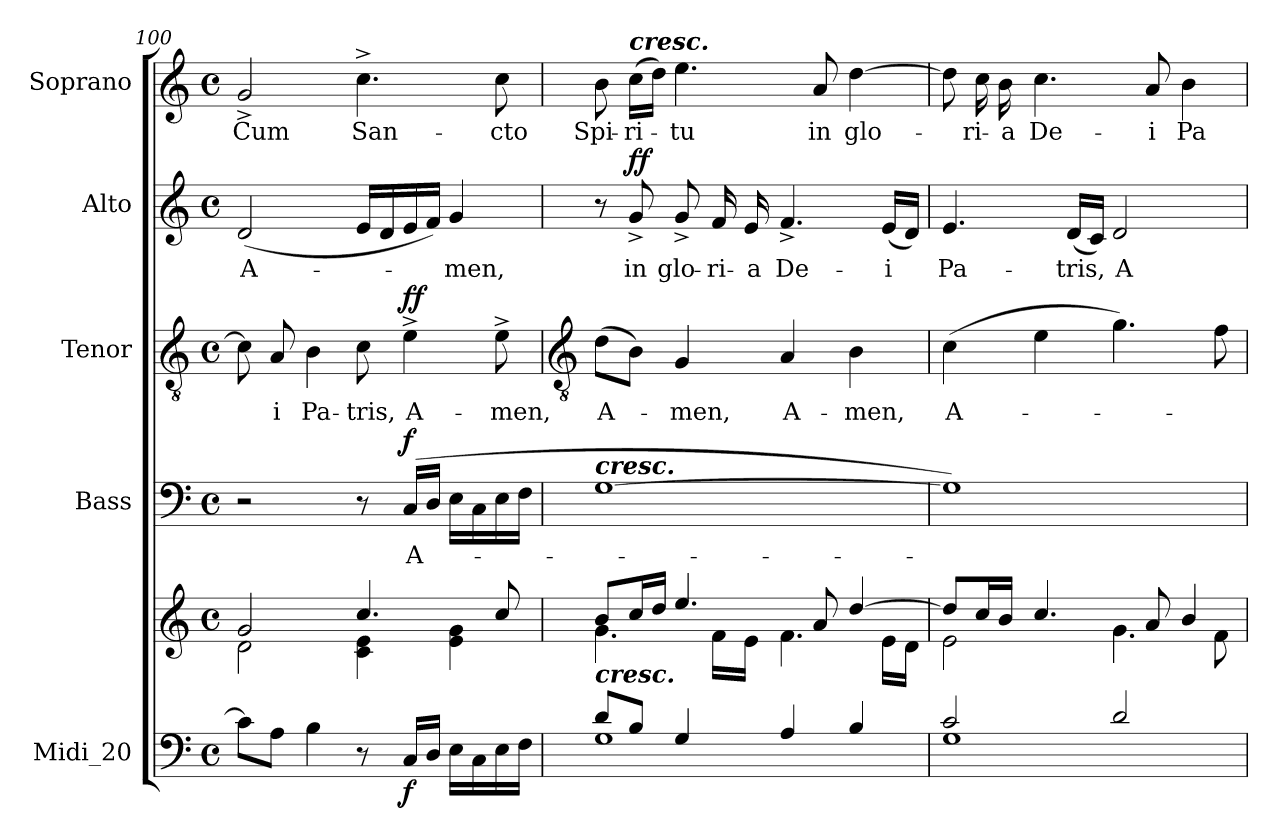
**kern	**kern	**dynam	**kern	**text	**dynam	**kern	**text	**dynam	**kern	**text	**dynam	**kern	**text
*part5	*part5	*part5	*part4	*part4	*part4	*part3	*part3	*part3	*part2	*part2	*part2	*part1	*part1
*staff6	*staff5	*staff5/6	*staff4	*staff4	*staff4	*staff3	*staff3	*staff3	*staff2	*staff2	*staff2	*staff1	*staff1
*I"Midi_20	*	*	*I"Bass	*	*	*I"Tenor	*	*	*I"Alto	*	*	*I"Soprano	*
*	*	*	*I'B	*	*	*I'T	*	*	*I'A	*	*	*I'S	*
*clefF4	*clefG2	*	*clefF4	*	*	*clefGv2	*	*	*clefG2	*	*	*clefG2	*
*k[]	*k[]	*	*k[]	*	*	*k[]	*	*	*k[]	*	*	*k[]	*
*C:	*C:	*	*C:	*	*	*C:	*	*	*C:	*	*	*C:	*
*M4/4	*M4/4	*	*M4/4	*	*	*M4/4	*	*	*M4/4	*	*	*M4/4	*
*met(c)	*met(c)	*	*met(c)	*	*	*met(c)	*	*	*met(c)	*	*	*met(c)	*
=100	=100	=100	=100	=100	=100	=100	=100	=100	=100	=100	=100	=100	=100
*	*^	*	*	*	*	*	*	*	*	*	*	*	*
!	!	!	!	!	!	!	!	!	!	!	!LO:LY:b	!	!	!LO:LY:b
8cL]	2g/	2d\	.	2r	.	.	8c]	.	.	(<2d	A-	.	2g^	Cum
!	!	!	!	!	!	!	!	!LO:LY:b	!	!	!	!	!	!
8AJ	.	.	.	.	.	.	8A	i	.	.	.	.	.	.
!	!	!	!	!	!	!	!	!LO:LY:b	!	!	!	!	!	!
4B	.	.	.	.	.	.	4B	Pa-	.	.	.	.	.	.
!	!	!	!	!	!	!	!	!LO:LY:b	!	!	!	!	!	!LO:LY:b
8r	4.cc/	4c\ 4e\	.	8r	.	.	8c	-tris,	.	16eLL	.	.	4.cc^	San-
.	.	.	.	.	.	.	.	.	.	16d	.	.	.	.
!	!	!	!LO:DY:b=2	!	!LO:LY:b	!LO:DY:b	!	!LO:LY:b	!LO:DY:b	!	!	!	!	!
16CLL	.	.	f	(>16CLL	A-	f	4e^	A-	ff	16e	.	.	.	.
16DJJ	.	.	.	16DJJ	.	.	.	.	.	16fJJ)	.	.	.	.
!	!	!	!	!	!	!	!	!	!	!	!LO:LY:b	!	!	!
16ELL	.	4e\ 4g\	.	16ELL	.	.	.	.	.	4g	men,	.	.	.
16C	.	.	.	16C	.	.	.	.	.	.	.	.	.	.
!	!	!	!	!	!	!	!	!LO:LY:b	!	!	!	!	!	!LO:LY:b
16E	8cc/	.	.	16E	.	.	8e^	-men,	.	.	.	.	8cc	-cto
16FJJ	.	.	.	16FJJ	.	.	.	.	.	.	.	.	.	.
!!LO:LB:g=z
=101	=101	=101	=101	=101	=101	=101	=101	=101	=101	=101	=101	=101	=101	=101
*	*	*	*	*	*	*	*clefGv2	*	*	*	*	*	*	*
*^	*	*	*	*	*	*	*	*	*	*	*	*	*	*
!	!	!	!	!	!LO:TX:a:Bi:t=cresc.	!	!	!	!	!	!	!	!	!	!
!LO:TX:a:Bi:t=cresc.	!	!	!	!	!	!	!	!	!	!	!	!	!	!	!
!	!	!	!	!	!	!	!	!	!LO:LY:b	!	!	!	!	!	!LO:LY:b
8d/L	1G\	8b/L	4.g\	.	[1G	.	.	(>8dL	A-	.	8r	.	.	8b	Spi-
!	!	!	!	!	!	!	!	!	!	!	!	!	!	!LO:TX:a:Bi:t=cresc.	!
!	!	!	!	!	!	!	!	!	!	!	!	!LO:LY:b	!LO:DY:b	!	!LO:LY:b
8B/J	.	16cc/L	.	.	.	.	.	8BJ)	.	.	8g^	in	ff	(>16ccLL	-ri-
.	.	16dd/JJ	.	.	.	.	.	.	.	.	.	.	.	16ddJJ)	.
!	!	!	!	!	!	!	!	!	!LO:LY:b	!	!	!LO:LY:b	!	!	!LO:LY:b
4G/	.	4.ee/	.	.	.	.	.	4G	men,	.	8g^	glo-	.	4.ee	tu
!	!	!	!	!	!	!	!	!	!	!	!	!LO:LY:b	!	!	!
.	.	.	16f\LL	.	.	.	.	.	.	.	16f	-ri-	.	.	.
!	!	!	!	!	!	!	!	!	!	!	!	!LO:LY:b	!	!	!
.	.	.	16e\JJ	.	.	.	.	.	.	.	16e	-a	.	.	.
!	!	!	!	!	!	!	!	!	!LO:LY:b	!	!	!LO:LY:b	!	!	!
4A/	.	.	4.f\	.	.	.	.	4A	A-	.	4.f^	De-	.	.	.
!	!	!	!	!	!	!	!	!	!	!	!	!	!	!	!LO:LY:b
.	.	8a/	.	.	.	.	.	.	.	.	.	.	.	8a	in
!	!	!	!	!	!	!	!	!	!LO:LY:b	!	!	!	!	!	!LO:LY:b
4B/	.	[4dd/	.	.	.	.	.	4B	-men,	.	.	.	.	[4dd	glo-
!	!	!	!	!	!	!	!	!	!	!	!	!LO:LY:b	!	!	!
.	.	.	16e\LL	.	.	.	.	.	.	.	(<16eLL	-i	.	.	.
.	.	.	16d\JJ	.	.	.	.	.	.	.	16dJJ)	.	.	.	.
=102	=102	=102	=102	=102	=102	=102	=102	=102	=102	=102	=102	=102	=102	=102	=102
!	!	!	!	!	!	!	!	!	!LO:LY:b	!	!	!LO:LY:b	!	!	!
2c/	1G\	8dd/L]	2e\	.	1G])	.	.	(>4c	A-	.	4.e	Pa-	.	8dd]	.
!	!	!	!	!	!	!	!	!	!	!	!	!	!	!	!LO:LY:b
.	.	16cc/L	.	.	.	.	.	.	.	.	.	.	.	16cc	ri-
!	!	!	!	!	!	!	!	!	!	!	!	!	!	!	!LO:LY:b
.	.	16b/JJ	.	.	.	.	.	.	.	.	.	.	.	16b	-a
!	!	!	!	!	!	!	!	!	!	!	!	!	!	!	!LO:LY:b
.	.	4.cc/	.	.	.	.	.	4e	.	.	.	.	.	4.cc	De-
!	!	!	!	!	!	!	!	!	!	!	!	!LO:LY:b	!	!	!
.	.	.	.	.	.	.	.	.	.	.	(<16dLL	-tris,	.	.	.
.	.	.	.	.	.	.	.	.	.	.	16cJJ)	.	.	.	.
!	!	!	!	!	!	!	!	!	!	!	!	!LO:LY:b	!	!	!
2d/	.	.	4.g\	.	.	.	.	4.g)	.	.	2d	A-	.	.	.
!	!	!	!	!	!	!	!	!	!	!	!	!	!	!	!LO:LY:b
.	.	8a/	.	.	.	.	.	.	.	.	.	.	.	8a	-i
!	!	!	!	!	!	!	!	!	!	!	!	!	!	!	!LO:LY:b
.	.	4b/	.	.	.	.	.	.	.	.	.	.	.	4b	Pa-
.	.	.	8f\	.	.	.	.	8f	.	.	.	.	.	.	.
*v	*v	*	*	*	*	*	*	*	*	*	*	*	*	*	*
*	*v	*v	*	*	*	*	*	*	*	*	*	*	*	*
=	=	=	=	=	=	=	=	=	=	=	=	=	=
*-	*-	*-	*-	*-	*-	*-	*-	*-	*-	*-	*-	*-	*-
